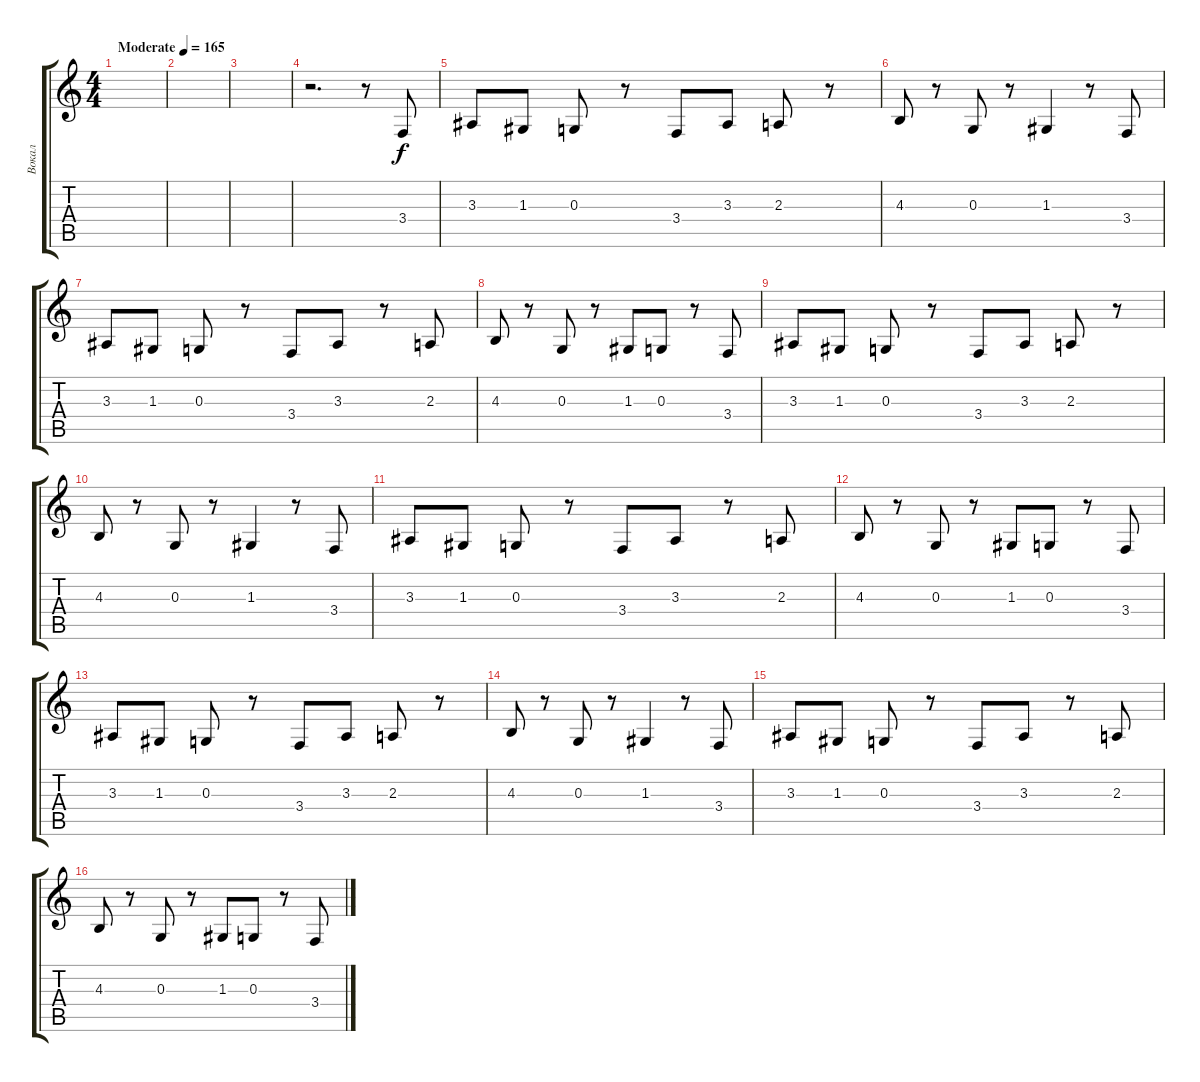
\track ("Вокал" "Вокал") {instrument tenorsax}
\staff {score tabs}
\tuning (E4 B3 G3 D3 A2 E2) {hide}
\ts (4 4)
\tempo (165 "Moderate")
\clef g2
\ks c
|
|
|
r.2{d} r.8 3.4.8 |
3.3.8 1.3.8 0.3.8 r.8 3.4.8 3.3.8 2.3.8 r.8 |
4.3.8 r.8 0.3.8 r.8 1.3.4 r.8 3.4.8 |
3.3.8 1.3.8 0.3.8 r.8 3.4.8 3.3.8 r.8 2.3.8 |
4.3.8 r.8 0.3.8 r.8 1.3.8 0.3.8 r.8 3.4.8 |
3.3.8 1.3.8 0.3.8 r.8 3.4.8 3.3.8 2.3.8 r.8 |
4.3.8 r.8 0.3.8 r.8 1.3.4 r.8 3.4.8 |
3.3.8 1.3.8 0.3.8 r.8 3.4.8 3.3.8 r.8 2.3.8 |
4.3.8 r.8 0.3.8 r.8 1.3.8 0.3.8 r.8 3.4.8 |
3.3.8 1.3.8 0.3.8 r.8 3.4.8 3.3.8 2.3.8 r.8 |
4.3.8 r.8 0.3.8 r.8 1.3.4 r.8 3.4.8 |
3.3.8 1.3.8 0.3.8 r.8 3.4.8 3.3.8 r.8 2.3.8 |
4.3.8 r.8 0.3.8 r.8 1.3.8 0.3.8 r.8 3.4.8
